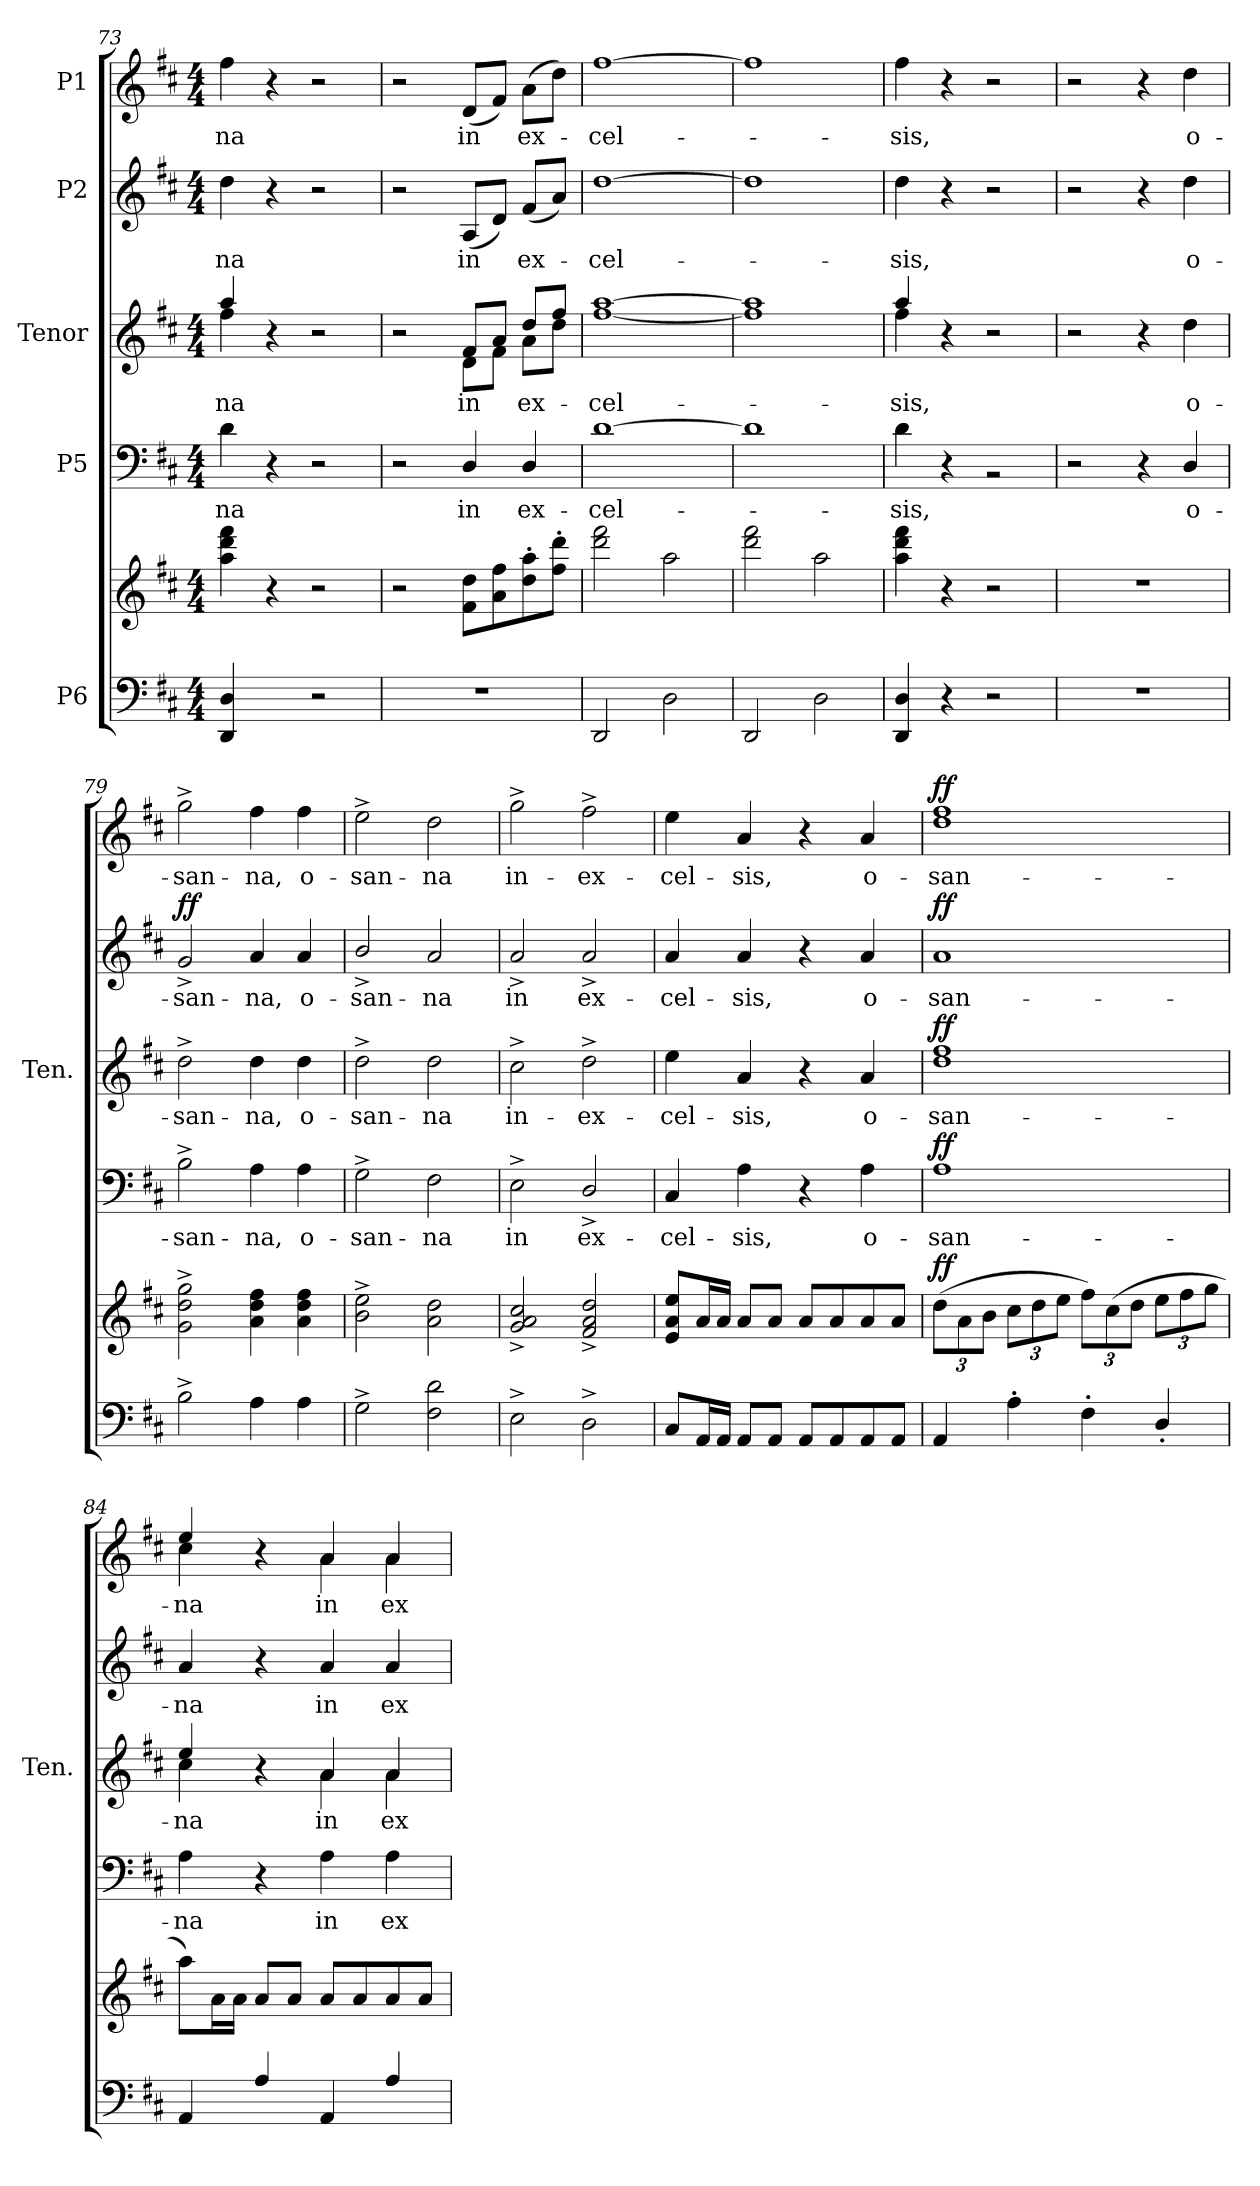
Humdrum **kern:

**kern	**kern	**dynam	**kern	**text	**dynam	**kern	**text	**dynam	**kern	**text	**dynam	**kern	**text	**dynam
*part5	*part5	*part5	*part4	*part4	*part4	*part3	*part3	*part3	*part2	*part2	*part2	*part1	*part1	*part1
*staff6	*staff5	*staff5/6	*staff4	*staff4	*staff4	*staff3	*staff3	*staff3	*staff2	*staff2	*staff2	*staff1	*staff1	*staff1
*I"P6	*	*	*I"P5	*	*	*I"Tenor	*	*	*I"P2	*	*	*I"P1	*	*
*	*	*	*	*	*	*I'Ten.	*	*	*	*	*	*	*	*
*clefF4	*clefG2	*	*clefF4	*	*	*clefG2	*	*	*clefG2	*	*	*clefG2	*	*
*	*	*	*	*	*	*ITrd7c12	*	*	*	*	*	*	*	*
*k[f#c#]	*k[f#c#]	*	*k[f#c#]	*	*	*k[f#c#]	*	*	*k[f#c#]	*	*	*k[f#c#]	*	*
*D:	*D:	*	*D:	*	*	*D:	*	*	*D:	*	*	*D:	*	*
*M4/4	*M4/4	*	*M4/4	*	*	*M4/4	*	*	*M4/4	*	*	*M4/4	*	*
=73	=73	=73	=73	=73	=73	=73	=73	=73	=73	=73	=73	=73	=73	=73
!	!	!	!	!LO:LY:b	!	!	!LO:LY:b	!	!	!LO:LY:b	!	!	!LO:LY:b	!
*	*	*	*	*	*	*^	*	*	*	*	*	*	*	*
4DD/ 4D/	4aa\ 4ddd\ 4fff#\	.	4d\	na	.	4a/	4f#\	-na	.	4dd\	-na	.	4ff#\	-na	.
4ryy	4r	.	4r	.	.	4r	2.ryy	.	.	4r	.	.	4r	.	.
2r	2r	.	2r	.	.	2r	.	.	.	2r	.	.	2r	.	.
=74	=74	=74	=74	=74	=74	=74	=74	=74	=74	=74	=74	=74	=74	=74	=74
1r	2r	.	2r	.	.	2r	2ryy	.	.	2r	.	.	2r	.	.
!	!	!	!	!LO:LY:b	!	!	!	!LO:LY:b	!	!	!LO:LY:b	!	!	!LO:LY:b	!
.	8f#\ 8dd\L	.	4D/	in	.	8F#/L	8D\L	in	.	(<8A/L	in	.	(<8d/L	in	.
.	8a\ 8ff#\	.	.	.	.	8A/J	8F#\J	.	.	8d/J)	.	.	8f#/J)	.	.
!	!	!	!	!LO:LY:b	!	!	!	!LO:LY:b	!	!	!LO:LY:b	!	!	!LO:LY:b	!
.	8dd\' 8aa\'	.	4D/	ex-	.	8d/L	8A\L	ex-	.	(<8f#/L	ex-	.	(<8a\L	ex-	.
.	8ff#\' 8ddd\'J	.	.	.	.	8f#/J	8d\J	.	.	8a/J)	.	.	8dd\J)	.	.
=75	=75	=75	=75	=75	=75	=75	=75	=75	=75	=75	=75	=75	=75	=75	=75
!	!	!	!	!LO:LY:b	!	!	!	!LO:LY:b	!	!	!LO:LY:b	!	!	!LO:LY:b	!
2DD/	2ddd\ 2fff#\	.	[1d	-cel-	.	[1a	[1f#	-cel-	.	[1dd	-cel-	.	[1ff#	-cel-	.
2D\	2aa\	.	.	.	.	.	.	.	.	.	.	.	.	.	.
=76	=76	=76	=76	=76	=76	=76	=76	=76	=76	=76	=76	=76	=76	=76	=76
2DD/	2ddd\ 2fff#\	.	1d]	.	.	1a]	1f#]	.	.	1dd]	.	.	1ff#]	.	.
2D\	2aa\	.	.	.	.	.	.	.	.	.	.	.	.	.	.
=77	=77	=77	=77	=77	=77	=77	=77	=77	=77	=77	=77	=77	=77	=77	=77
!	!	!	!	!LO:LY:b	!	!	!	!LO:LY:b	!	!	!LO:LY:b	!	!	!LO:LY:b	!
4DD/ 4D/	4aa\ 4ddd\ 4fff#\	.	4d\	-sis,	.	4a/	4f#\	-sis,	.	4dd\	-sis,	.	4ff#\	-sis,	.
4r	4r	.	4r	.	.	4r	2.ryy	.	.	4r	.	.	4r	.	.
2r	2r	.	2rBB	.	.	2r	.	.	.	2r	.	.	2r	.	.
*	*	*	*	*	*	*v	*v	*	*	*	*	*	*	*	*
=78	=78	=78	=78	=78	=78	=78	=78	=78	=78	=78	=78	=78	=78	=78
1r	1r	.	2r	.	.	2r	.	.	2r	.	.	2r	.	.
.	.	.	4r	.	.	4r	.	.	4r	.	.	4r	.	.
!	!	!	!	!LO:LY:b	!	!	!LO:LY:b	!	!	!LO:LY:b	!	!	!LO:LY:b	!
.	.	.	4D/	o-	.	4d\	o-	.	4dd\	o-	.	4dd\	o-	.
=79	=79	=79	=79	=79	=79	=79	=79	=79	=79	=79	=79	=79	=79	=79
!	!	!	!	!LO:LY:b	!	!	!LO:LY:b	!	!	!LO:LY:b	!LO:DY:a	!	!LO:LY:b	!
2B^\	2g\^ 2dd\^ 2gg\^	.	2B^\	-san-	.	2d^\	-san-	.	2g^/	-san-	ff	2gg^\	-san-	.
!	!	!	!	!LO:LY:b	!	!	!LO:LY:b	!	!	!LO:LY:b	!	!	!LO:LY:b	!
4A\	4a\ 4dd\ 4ff#\	.	4A\	-na,	.	4d\	-na,	.	4a/	-na,	.	4ff#\	-na,	.
!	!	!	!	!LO:LY:b	!	!	!LO:LY:b	!	!	!LO:LY:b	!	!	!LO:LY:b	!
4A\	4a\ 4dd\ 4ff#\	.	4A\	o-	.	4d\	o-	.	4a/	o-	.	4ff#\	o-	.
=80	=80	=80	=80	=80	=80	=80	=80	=80	=80	=80	=80	=80	=80	=80
!	!	!	!	!LO:LY:b	!	!	!LO:LY:b	!	!	!LO:LY:b	!	!	!LO:LY:b	!
2G^\	2b\^ 2ee\^	.	2G^\	-san-	.	2d^\	-san-	.	2b^/	-san-	.	2ee^\	-san-	.
!	!	!	!	!LO:LY:b	!	!	!LO:LY:b	!	!	!LO:LY:b	!	!	!LO:LY:b	!
2F#\ 2d\	2a\ 2dd\	.	2F#\	-na	.	2d\	-na	.	2a/	-na	.	2dd\	-na	.
=81	=81	=81	=81	=81	=81	=81	=81	=81	=81	=81	=81	=81	=81	=81
!	!	!	!	!LO:LY:b	!	!	!LO:LY:b	!	!	!LO:LY:b	!	!	!LO:LY:b	!
2E^\	2g/^ 2a/^ 2cc#/^	.	2E^\	in	.	2c#^\	in-	.	2a^/	in	.	2gg^\	in-	.
!	!	!	!	!LO:LY:b	!	!	!LO:LY:b	!	!	!LO:LY:b	!	!	!LO:LY:b	!
2D^\	2f#/^ 2a/^ 2dd/^	.	2D^/	ex-	.	2d^\	-ex-	.	2a^/	ex-	.	2ff#^\	-ex-	.
=82	=82	=82	=82	=82	=82	=82	=82	=82	=82	=82	=82	=82	=82	=82
!	!	!	!	!LO:LY:b	!	!	!LO:LY:b	!	!	!LO:LY:b	!	!	!LO:LY:b	!
8C#/L	8e/ 8a/ 8ee/L	.	4C#/	-cel-	.	4e\	-cel-	.	4a/	-cel-	.	4ee\	-cel-	.
16AA/L	16a/L	.	.	.	.	.	.	.	.	.	.	.	.	.
16AA/JJ	16a/JJ	.	.	.	.	.	.	.	.	.	.	.	.	.
!	!	!	!	!LO:LY:b	!	!	!LO:LY:b	!	!	!LO:LY:b	!	!	!LO:LY:b	!
8AA/L	8a/L	.	4A\	-sis,	.	4A/	-sis,	.	4a/	-sis,	.	4a/	-sis,	.
8AA/J	8a/J	.	.	.	.	.	.	.	.	.	.	.	.	.
8AA/L	8a/L	.	4r	.	.	4r	.	.	4r	.	.	4r	.	.
8AA/	8a/	.	.	.	.	.	.	.	.	.	.	.	.	.
!	!	!	!	!LO:LY:b	!	!	!LO:LY:b	!	!	!LO:LY:b	!	!	!LO:LY:b	!
8AA/	8a/	.	4A\	o-	.	4A/	o-	.	4a/	o-	.	4a/	o-	.
8AA/J	8a/J	.	.	.	.	.	.	.	.	.	.	.	.	.
=83	=83	=83	=83	=83	=83	=83	=83	=83	=83	=83	=83	=83	=83	=83
*	*Xbrackettup	*	*	*	*	*	*	*	*	*	*	*	*	*
!	!	!LO:DY:a	!	!LO:LY:b	!LO:DY:a	!	!LO:LY:b	!LO:DY:a	!	!LO:LY:b	!LO:DY:a	!	!LO:LY:b	!LO:DY:a
*	*	*	*	*	*	*^	*	*	*	*	*	*^	*	*
4AA/	(>12dd\L	ff	1A	-san-	ff	1f#	1d	-san-	ff	1a	-san-	ff	1ff#	1dd	-san-	ff
.	12a\	.	.	.	.	.	.	.	.	.	.	.	.	.	.	.
.	12b\J	.	.	.	.	.	.	.	.	.	.	.	.	.	.	.
4A'\	12cc#\L	.	.	.	.	.	.	.	.	.	.	.	.	.	.	.
.	12dd\	.	.	.	.	.	.	.	.	.	.	.	.	.	.	.
.	12ee\J	.	.	.	.	.	.	.	.	.	.	.	.	.	.	.
4F#'\	12ff#\L)	.	.	.	.	.	.	.	.	.	.	.	.	.	.	.
.	(>12cc#\	.	.	.	.	.	.	.	.	.	.	.	.	.	.	.
.	12dd\J	.	.	.	.	.	.	.	.	.	.	.	.	.	.	.
4D'/	12ee\L	.	.	.	.	.	.	.	.	.	.	.	.	.	.	.
.	12ff#\	.	.	.	.	.	.	.	.	.	.	.	.	.	.	.
.	12gg\J	.	.	.	.	.	.	.	.	.	.	.	.	.	.	.
=84	=84	=84	=84	=84	=84	=84	=84	=84	=84	=84	=84	=84	=84	=84	=84	=84
!	!	!	!	!LO:LY:b	!	!	!	!LO:LY:b	!	!	!LO:LY:b	!	!	!	!LO:LY:b	!
4AA/	8aa\L)	.	4A\	-na	.	4e/	4c#\	-na	.	4a/	-na	.	4ee/	4cc#\	-na	.
.	16a\L	.	.	.	.	.	.	.	.	.	.	.	.	.	.	.
.	16a\JJ	.	.	.	.	.	.	.	.	.	.	.	.	.	.	.
4A/	8a/L	.	4r	.	.	4r	4ryy	.	.	4r	.	.	4r	4ryy	.	.
.	8a/J	.	.	.	.	.	.	.	.	.	.	.	.	.	.	.
!	!	!	!	!LO:LY:b	!	!	!	!LO:LY:b	!	!	!LO:LY:b	!	!	!	!LO:LY:b	!
4AA/	8a/L	.	4A\	in	.	4A/	4A\	in	.	4a/	in	.	4a\	4a/	in	.
.	8a/	.	.	.	.	.	.	.	.	.	.	.	.	.	.	.
!	!	!	!	!LO:LY:b	!	!	!	!LO:LY:b	!	!	!LO:LY:b	!	!	!	!LO:LY:b	!
4A/	8a/	.	4A\	ex-	.	4A/	4A\	ex-	.	4a/	ex-	.	4a\	4a/	ex-	.
.	8a/J	.	.	.	.	.	.	.	.	.	.	.	.	.	.	.
*	*	*	*	*	*	*v	*v	*	*	*	*	*	*v	*v	*	*
=	=	=	=	=	=	=	=	=	=	=	=	=	=	=
*-	*-	*-	*-	*-	*-	*-	*-	*-	*-	*-	*-	*-	*-	*-
